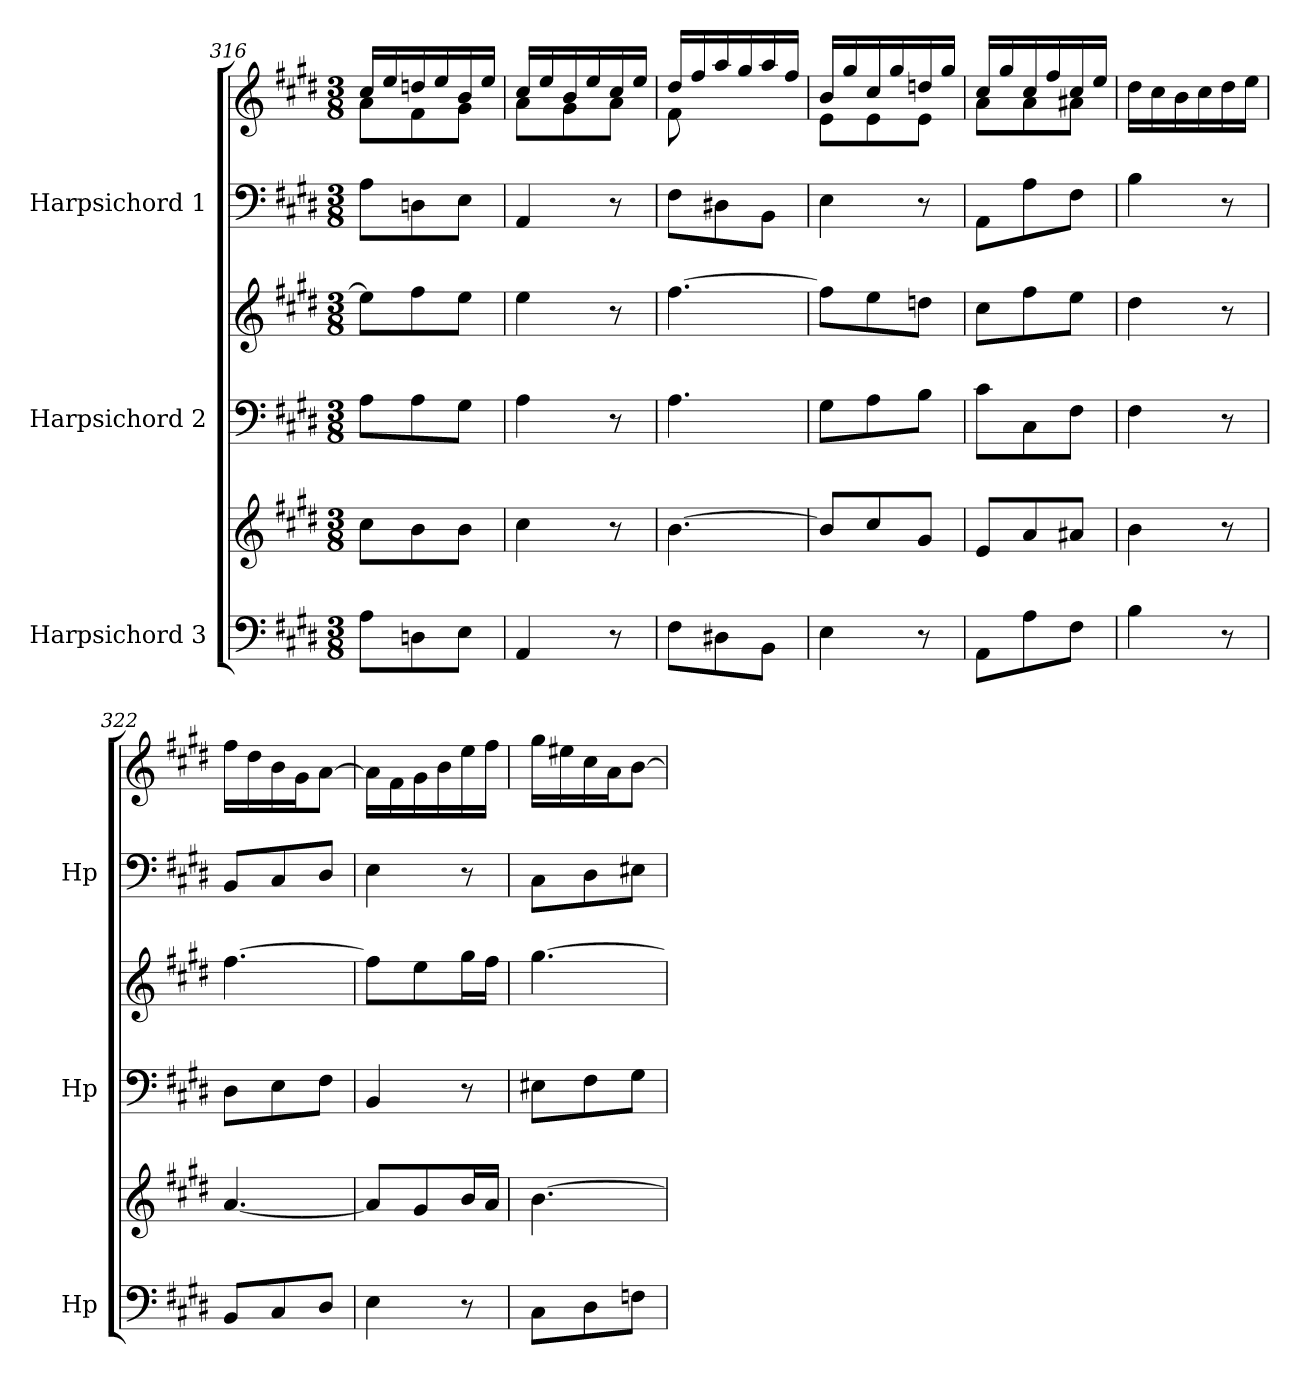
**kern	**kern	**kern	**kern	**kern	**kern
*part3	*part3	*part2	*part2	*part1	*part1
*staff6	*staff5	*staff4	*staff3	*staff2	*staff1
*I"Harpsichord 3	*	*I"Harpsichord 2	*	*I"Harpsichord 1	*
*I'Hp	*	*I'Hp	*	*I'Hp	*
*clefF4	*clefG2	*clefF4	*clefG2	*clefF4	*clefG2
*k[f#c#g#d#]	*k[f#c#g#d#]	*k[f#c#g#d#]	*k[f#c#g#d#]	*k[f#c#g#d#]	*k[f#c#g#d#]
*M3/8	*M3/8	*M3/8	*M3/8	*M3/8	*M3/8
=316	=316	=316	=316	=316	=316
*	*	*	*	*	*^
8A\L	8cc#\L	8A\L	8ee\L]	8A\L	16cc#/LL	8a\L
.	.	.	.	.	16ee/	.
8Dn\	8b\	8A\	8ff#\	8Dn\	16ddn/	8f#\
.	.	.	.	.	16ee/	.
8E\J	8b\J	8G#\J	8ee\J	8E\J	16b/	8g#\J
.	.	.	.	.	16ee/JJ	.
=317	=317	=317	=317	=317	=317	=317
4AA/	4cc#\	4A\	4ee\	4AA/	16cc#/LL	8a\L
.	.	.	.	.	16ee/	.
.	.	.	.	.	16b/	8g#\
.	.	.	.	.	16ee/	.
8r	8r	8r	8r	8r	16cc#/	8a\J
.	.	.	.	.	16ee/JJ	.
!!LO:PB:g=z	!!
=318	=318	=318	=318	=318	=318	=318
8F#\L	[4.b\	4.A\	[4.ff#\	8F#\L	16dd#/LL	8f#\
.	.	.	.	.	16ff#/	.
8D#X\	.	.	.	8D#X\	16aa/	4ryy
.	.	.	.	.	16gg#/	.
8BB\J	.	.	.	8BB\J	16aa/	.
.	.	.	.	.	16ff#/JJ	.
=319	=319	=319	=319	=319	=319	=319
4E\	8b/L]	8G#\L	8ff#\L]	4E\	16b/LL	8e\L
.	.	.	.	.	16gg#/	.
.	8cc#/	8A\	8ee\	.	16cc#/	8e\
.	.	.	.	.	16gg#/	.
8r	8g#/J	8B\J	8ddn\J	8r	16ddn/	8e\J
.	.	.	.	.	16gg#/JJ	.
=320	=320	=320	=320	=320	=320	=320
8AA\L	8e/L	8c#\L	8cc#\L	8AA\L	16cc#/LL	8a\L
.	.	.	.	.	16gg#/	.
8A\	8a/	8C#\	8ff#\	8A\	16cc#/	8a\
.	.	.	.	.	16ff#/	.
8F#\J	8a#X/J	8F#\J	8ee\J	8F#\J	16cc#/	8a#X\J
.	.	.	.	.	16ee/JJ	.
*	*	*	*	*	*v	*v
=321	=321	=321	=321	=321	=321
4B\	4b\	4F#\	4dd#\	4B\	16dd#\LL
.	.	.	.	.	16cc#\
.	.	.	.	.	16b\
.	.	.	.	.	16cc#\
8r	8r	8r	8r	8r	16dd#\
.	.	.	.	.	16ee\JJ
=322	=322	=322	=322	=322	=322
8BB/L	[4.a/	8D#\L	[4.ff#\	8BB/L	16ff#\LL
.	.	.	.	.	16dd#\
8C#/	.	8E\	.	8C#/	16b\
.	.	.	.	.	16g#\J
8D#/J	.	8F#\J	.	8D#/J	[8a\J
=323	=323	=323	=323	=323	=323
4E\	8a/L]	4BB/	8ff#\L]	4E\	16a\LL]
.	.	.	.	.	16f#\
.	8g#/	.	8ee\	.	16g#\
.	.	.	.	.	16b\
8r	16b/L	8r	16gg#\L	8r	16ee\
.	16a/JJ	.	16ff#\JJ	.	16ff#\JJ
=324	=324	=324	=324	=324	=324
8C#\L	[4.b\	8E#X\L	[4.gg#\	8C#\L	16gg#\LL
.	.	.	.	.	16ee#X\
8D#\	.	8F#\	.	8D#\	16cc#\
.	.	.	.	.	16a\J
8Fn\J	.	8G#\J	.	8E#X\J	[8b\J
=	=	=	=	=	=
*-	*-	*-	*-	*-	*-
